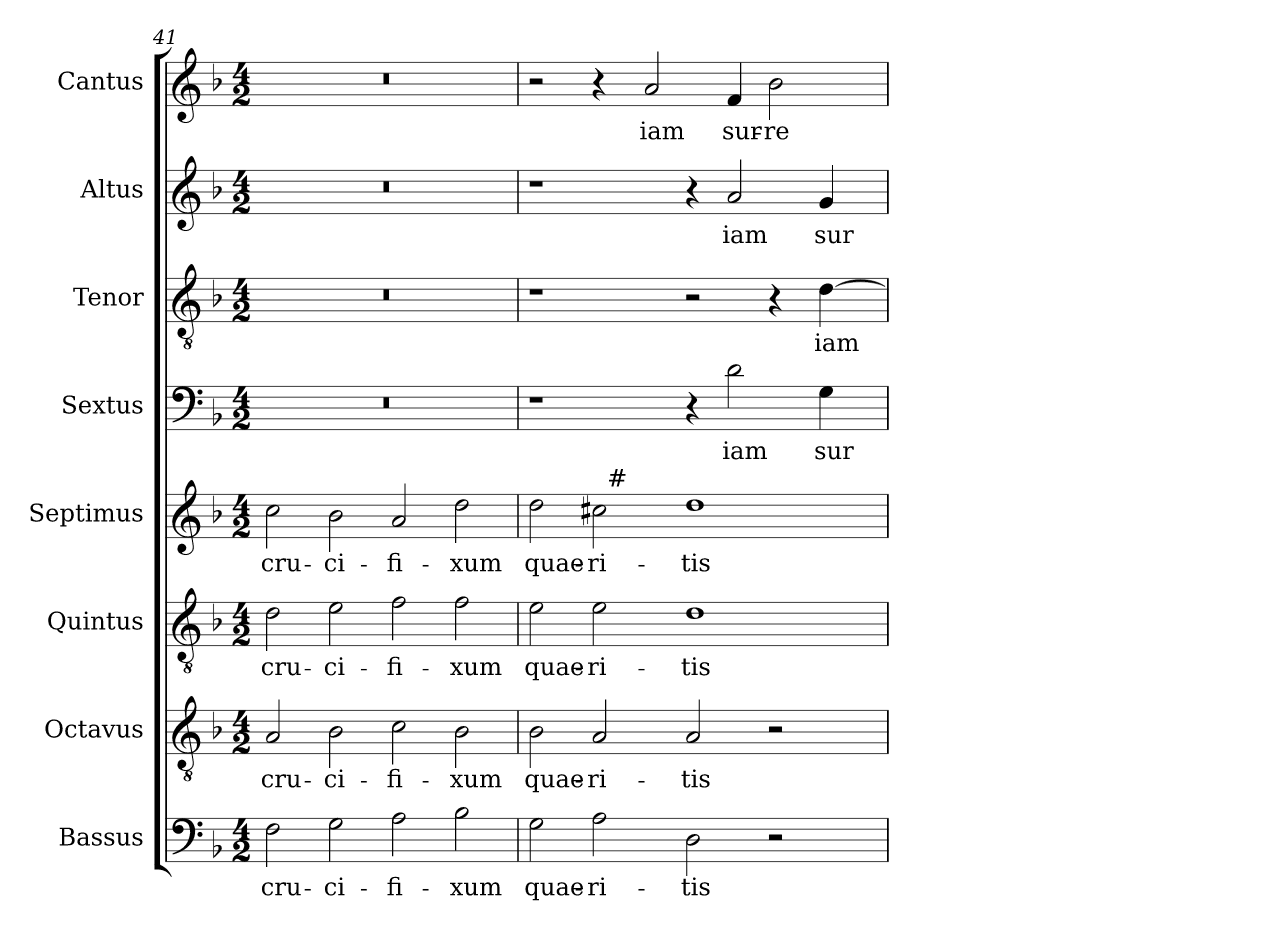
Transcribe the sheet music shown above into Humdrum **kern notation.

**kern	**text	**kern	**text	**kern	**text	**kern	**text	**kern	**text	**kern	**text	**kern	**text	**kern	**text
*part8	*part8	*part7	*part7	*part6	*part6	*part5	*part5	*part4	*part4	*part3	*part3	*part2	*part2	*part1	*part1
*staff8	*staff8	*staff7	*staff7	*staff6	*staff6	*staff5	*staff5	*staff4	*staff4	*staff3	*staff3	*staff2	*staff2	*staff1	*staff1
*I"Bassus	*	*I"Octavus	*	*I"Quintus	*	*I"Septimus	*	*I"Sextus	*	*I"Tenor	*	*I"Altus	*	*I"Cantus	*
*I'B.	*	*	*	*	*	*	*	*	*	*I'T.	*	*I'A.	*	*I'C.	*
*clefF4	*	*clefGv2	*	*clefGv2	*	*clefG2	*	*clefF4	*	*clefGv2	*	*clefG2	*	*clefG2	*
*	*	*ITrd7c12	*	*ITrd7c12	*	*	*	*	*	*ITrd7c12	*	*	*	*	*
*k[b-]	*	*k[b-]	*	*k[b-]	*	*k[b-]	*	*k[b-]	*	*k[b-]	*	*k[b-]	*	*k[b-]	*
*d:	*	*d:	*	*d:	*	*d:	*	*d:	*	*d:	*	*d:	*	*d:	*
*M4/2	*	*M4/2	*	*M4/2	*	*M4/2	*	*M4/2	*	*M4/2	*	*M4/2	*	*M4/2	*
=41	=41	=41	=41	=41	=41	=41	=41	=41	=41	=41	=41	=41	=41	=41	=41
!	!LO:LY:b:color=#000000	!	!	!	!	!	!	!	!	!	!	!	!	!	!
!	!	!	!LO:LY:b:color=#000000	!	!	!	!	!	!	!	!	!	!	!	!
!	!	!	!	!	!LO:LY:b:color=#000000	!	!	!	!	!	!	!	!	!	!
!	!	!	!	!	!	!	!LO:LY:b:color=#000000	!LO:N:vis=1	!	!LO:N:vis=1	!	!LO:N:vis=1	!	!LO:N:vis=1	!
2Fi\	cru-	2AAi/	cru-	2Di\	cru-	2cci\	cru-	0r	.	0r	.	0r	.	0r	.
!	!LO:LY:b:color=#000000	!	!	!	!	!	!	!	!	!	!	!	!	!	!
!	!	!	!LO:LY:b:color=#000000	!	!	!	!	!	!	!	!	!	!	!	!
!	!	!	!	!	!LO:LY:b:color=#000000	!	!	!	!	!	!	!	!	!	!
!	!	!	!	!	!	!	!LO:LY:b:color=#000000	!	!	!	!	!	!	!	!
2Gi\	-ci-	2BB-i\	-ci-	2Ei\	-ci-	2b-i\	-ci-	.	.	.	.	.	.	.	.
!	!LO:LY:b:color=#000000	!	!	!	!	!	!	!	!	!	!	!	!	!	!
!	!	!	!LO:LY:b:color=#000000	!	!	!	!	!	!	!	!	!	!	!	!
!	!	!	!	!	!LO:LY:b:color=#000000	!	!	!	!	!	!	!	!	!	!
!	!	!	!	!	!	!	!LO:LY:b:color=#000000	!	!	!	!	!	!	!	!
2Ai\	-fi-	2Ci\	-fi-	2Fi\	-fi-	2ai/	-fi-	.	.	.	.	.	.	.	.
!	!LO:LY:b:color=#000000	!	!	!	!	!	!	!	!	!	!	!	!	!	!
!	!	!	!LO:LY:b:color=#000000	!	!	!	!	!	!	!	!	!	!	!	!
!	!	!	!	!	!LO:LY:b:color=#000000	!	!	!	!	!	!	!	!	!	!
!	!	!	!	!	!	!	!LO:LY:b:color=#000000	!	!	!	!	!	!	!	!
2B-i\	-xum	2BB-i\	-xum	2Fi\	-xum	2ddi\	-xum	.	.	.	.	.	.	.	.
!!LO:LB:g=z
=42	=42	=42	=42	=42	=42	=42	=42	=42	=42	=42	=42	=42	=42	=42	=42
!	!LO:LY:b:color=#000000	!	!	!	!	!	!	!	!	!	!	!	!	!	!
!	!	!	!LO:LY:b:color=#000000	!	!	!	!	!	!	!	!	!	!	!	!
!	!	!	!	!	!LO:LY:b:color=#000000	!	!	!	!	!	!	!	!	!	!
!	!	!	!	!	!	!	!LO:LY:b:color=#000000	!	!	!	!	!	!	!	!
*	*	*	*	*	*	*^	*	*	*	*	*	*	*	*	*
2Gi\	quae-	2BB-i\	quae-	2Ei\	quae-	2ddi\	2ryy	quae-	1r	.	1r	.	1r	.	2r	.
!	!LO:LY:b:color=#000000	!	!	!	!	!	!	!	!	!	!	!	!	!	!	!
!	!	!	!LO:LY:b:color=#000000	!	!	!	!	!	!	!	!	!	!	!	!	!
!	!	!	!	!	!LO:LY:b:color=#000000	!	!	!	!	!	!	!	!	!	!	!
!	!	!	!	!	!	!	!	!LO:LY:b:color=#000000	!	!	!	!	!	!	!	!
2Ai\	-ri-	2AAi/	-ri-	2Ei\	-ri-	2cc#i\	32ryy	-ri-	.	.	.	.	.	.	4r	.
.	.	.	.	.	.	.	256ryy	.	.	.	.	.	.	.	.	.
!	!	!	!	!	!	!	!LO:TX:a:t=#	!	!	!	!	!	!	!	!	!
.	.	.	.	.	.	.	1ryy	.	.	.	.	.	.	.	.	.
!	!	!	!	!	!	!	!	!	!	!	!	!	!	!	!	!LO:LY:b:color=#000000
.	.	.	.	.	.	.	.	.	.	.	.	.	.	.	2ai/	iam
!	!LO:LY:b:color=#000000	!	!	!	!	!	!	!	!	!	!	!	!	!	!	!
!	!	!	!LO:LY:b:color=#000000	!	!	!	!	!	!	!	!	!	!	!	!	!
!	!	!	!	!	!LO:LY:b:color=#000000	!	!	!	!	!	!	!	!	!	!	!
!	!	!	!	!	!	!	!	!LO:LY:b:color=#000000	!	!	!	!	!	!	!	!
2Di\	-tis	2AAi/	-tis	1Di	-tis	1ddi	.	-tis	4r	.	2r	.	4r	.	.	.
!	!	!	!	!	!	!	!	!	!	!LO:LY:b:color=#000000	!	!	!	!	!	!
!	!	!	!	!	!	!	!	!	!	!	!	!	!	!LO:LY:b:color=#000000	!	!
!	!	!	!	!	!	!	!	!	!	!	!	!	!	!	!	!LO:LY:b:color=#000000
.	.	.	.	.	.	.	.	.	2di\	iam	.	.	2ai/	iam	4fi/	sur-
!	!	!	!	!	!	!	!	!	!	!	!	!	!	!	!	!LO:LY:b:color=#000000
2r	.	2r	.	.	.	.	.	.	.	.	4r	.	.	.	2b-i\	-re-
.	.	.	.	.	.	.	4ryy	.	.	.	.	.	.	.	.	.
!	!	!	!	!	!	!	!	!	!	!LO:LY:b:color=#000000	!	!	!	!	!	!
!	!	!	!	!	!	!	!	!	!	!	!	!LO:LY:b:color=#000000	!	!	!	!
!	!	!	!	!	!	!	!	!	!	!	!	!	!	!LO:LY:b:color=#000000	!	!
.	.	.	.	.	.	.	.	.	4Gi\	sur-	[4Di\	iam	4gi/	sur-	.	.
.	.	.	.	.	.	.	8ryy	.	.	.	.	.	.	.	.	.
.	.	.	.	.	.	.	16ryy	.	.	.	.	.	.	.	.	.
.	.	.	.	.	.	.	64..ryy	.	.	.	.	.	.	.	.	.
*	*	*	*	*	*	*v	*v	*	*	*	*	*	*	*	*	*
=	=	=	=	=	=	=	=	=	=	=	=	=	=	=	=
*-	*-	*-	*-	*-	*-	*-	*-	*-	*-	*-	*-	*-	*-	*-	*-
